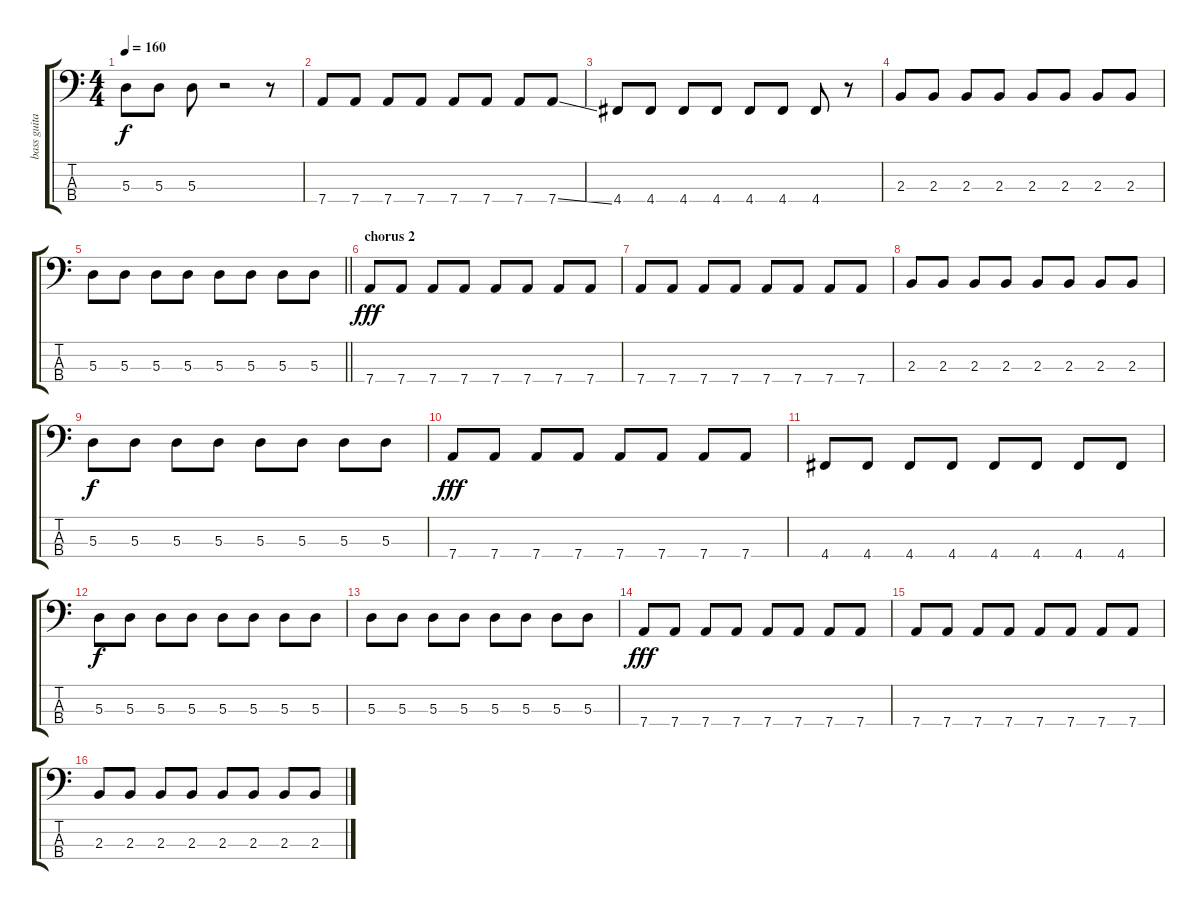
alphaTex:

\track ("bass guitar" "bass guita") {instrument electricbasspick}
\staff {score tabs}
\tuning (G2 D2 A1 D1) {hide}
\ts (4 4)
\tempo 160
\clef f4
\ks c
5.3.8{dy f} 5.3.8 5.3.8 r.2 r.8 |
7.4.8 7.4.8 7.4.8 7.4.8 7.4.8 7.4.8 7.4.8 7.4{ss}.8 |
4.4.8 4.4.8 4.4.8 4.4.8 4.4.8 4.4.8 4.4.8 r.8 |
2.3.8 2.3.8 2.3.8 2.3.8 2.3.8 2.3.8 2.3.8 2.3.8 |
\barLineRight lightlight
5.3.8 5.3.8 5.3.8 5.3.8 5.3.8 5.3.8 5.3.8 5.3.8 |
\section ("" "chorus 2")
7.4.8{dy fff} 7.4.8 7.4.8 7.4.8 7.4.8 7.4.8 7.4.8 7.4.8 |
7.4.8 7.4.8 7.4.8 7.4.8 7.4.8 7.4.8 7.4.8 7.4.8 |
2.3.8 2.3.8 2.3.8 2.3.8 2.3.8 2.3.8 2.3.8 2.3.8 |
5.3.8{dy f} 5.3.8 5.3.8 5.3.8 5.3.8 5.3.8 5.3.8 5.3.8 |
7.4.8{dy fff} 7.4.8 7.4.8 7.4.8 7.4.8 7.4.8 7.4.8 7.4.8 |
4.4.8 4.4.8 4.4.8 4.4.8 4.4.8 4.4.8 4.4.8 4.4.8 |
5.3.8{dy f} 5.3.8 5.3.8 5.3.8 5.3.8 5.3.8 5.3.8 5.3.8 |
5.3.8 5.3.8 5.3.8 5.3.8 5.3.8 5.3.8 5.3.8 5.3.8 |
7.4.8{dy fff} 7.4.8 7.4.8 7.4.8 7.4.8 7.4.8 7.4.8 7.4.8 |
7.4.8 7.4.8 7.4.8 7.4.8 7.4.8 7.4.8 7.4.8 7.4.8 |
2.3.8 2.3.8 2.3.8 2.3.8 2.3.8 2.3.8 2.3.8 2.3.8
